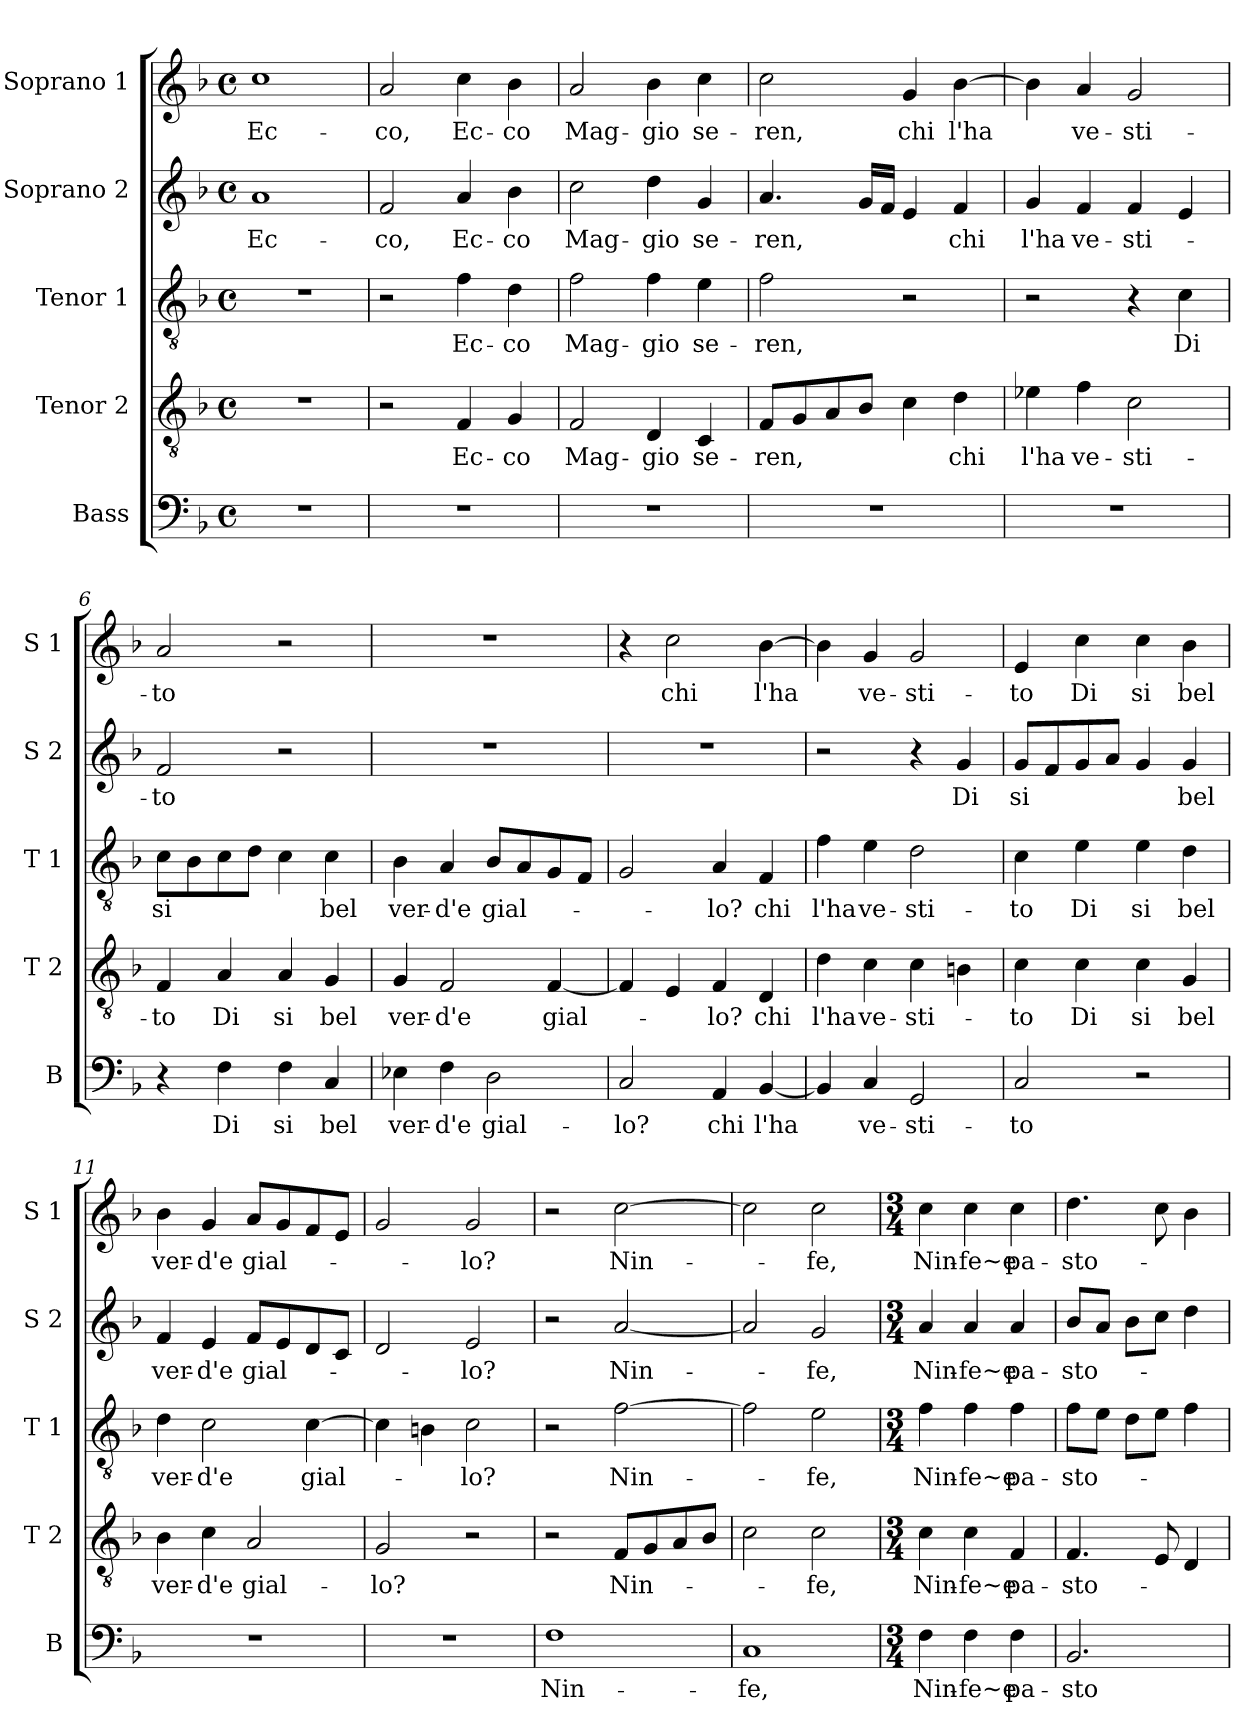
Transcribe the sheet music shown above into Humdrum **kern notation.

**kern	**text	**kern	**text	**kern	**text	**kern	**text	**kern	**text
*part5	*part5	*part4	*part4	*part3	*part3	*part2	*part2	*part1	*part1
*staff5	*staff5	*staff4	*staff4	*staff3	*staff3	*staff2	*staff2	*staff1	*staff1
*I"Bass	*	*I"Tenor 2	*	*I"Tenor 1	*	*I"Soprano 2	*	*I"Soprano 1	*
*I'B	*	*I'T 2	*	*I'T 1	*	*I'S 2	*	*I'S 1	*
*clefF4	*	*clefGv2	*	*clefGv2	*	*clefG2	*	*clefG2	*
*k[b-]	*	*k[b-]	*	*k[b-]	*	*k[b-]	*	*k[b-]	*
*F:	*	*F:	*	*F:	*	*F:	*	*F:	*
*M4/4	*	*M4/4	*	*M4/4	*	*M4/4	*	*M4/4	*
*met(c)	*	*met(c)	*	*met(c)	*	*met(c)	*	*met(c)	*
=1	=1	=1	=1	=1	=1	=1	=1	=1	=1
!	!	!	!	!	!	!	!LO:LY:b	!	!LO:LY:b
1r	.	1r	.	1r	.	1a	Ec-	1cc	Ec-
=2	=2	=2	=2	=2	=2	=2	=2	=2	=2
!	!	!	!	!	!	!	!LO:LY:b	!	!LO:LY:b
1r	.	2r	.	2r	.	2f/	-co,	2a/	-co,
!	!	!	!LO:LY:b	!	!LO:LY:b	!	!LO:LY:b	!	!LO:LY:b
.	.	4F/	Ec-	4f\	Ec-	4a/	Ec-	4cc\	Ec-
!	!	!	!LO:LY:b	!	!LO:LY:b	!	!LO:LY:b	!	!LO:LY:b
.	.	4G/	-co	4d\	-co	4b-\	-co	4b-\	-co
=3	=3	=3	=3	=3	=3	=3	=3	=3	=3
!	!	!	!LO:LY:b	!	!LO:LY:b	!	!LO:LY:b	!	!LO:LY:b
1r	.	2F/	Mag-	2f\	Mag-	2cc\	Mag-	2a/	Mag-
!	!	!	!LO:LY:b	!	!LO:LY:b	!	!LO:LY:b	!	!LO:LY:b
.	.	4D/	-gio	4f\	-gio	4dd\	-gio	4b-\	-gio
!	!	!	!LO:LY:b	!	!LO:LY:b	!	!LO:LY:b	!	!LO:LY:b
.	.	4C/	se-	4e\	se-	4g/	se-	4cc\	se-
=4	=4	=4	=4	=4	=4	=4	=4	=4	=4
!	!	!	!LO:LY:b	!	!LO:LY:b	!	!LO:LY:b	!	!LO:LY:b
1r	.	8F/L	-ren,	2f\	-ren,	4.a/	-ren,	2cc\	-ren,
.	.	8G/	.	.	.	.	.	.	.
.	.	8A/	.	.	.	.	.	.	.
.	.	8B-/J	.	.	.	16g/LL	.	.	.
.	.	.	.	.	.	16f/JJ	.	.	.
!	!	!	!	!	!	!	!	!	!LO:LY:b
.	.	4c\	.	2r	.	4e/	.	4g/	chi
!	!	!	!LO:LY:b	!	!	!	!LO:LY:b	!	!LO:LY:b
.	.	4d\	chi	.	.	4f/	chi	[4b-\	l'ha
=5	=5	=5	=5	=5	=5	=5	=5	=5	=5
!	!	!	!LO:LY:b	!	!	!	!LO:LY:b	!	!
1r	.	4e-X\	l'ha	2r	.	4g/	l'ha	4b-\]	.
!	!	!	!LO:LY:b	!	!	!	!LO:LY:b	!	!LO:LY:b
.	.	4f\	ve-	.	.	4f/	ve-	4a/	ve-
!	!	!	!LO:LY:b	!	!	!	!LO:LY:b	!	!LO:LY:b
.	.	2c\	-sti-	4r	.	4f/	-sti-	2g/	-sti-
!	!	!	!	!	!LO:LY:b	!	!	!	!
.	.	.	.	4c\	Di	4e/	.	.	.
=6	=6	=6	=6	=6	=6	=6	=6	=6	=6
!	!	!	!LO:LY:b	!	!LO:LY:b	!	!LO:LY:b	!	!LO:LY:b
4r	.	4F/	-to	8c\L	si	2f/	-to	2a/	-to
.	.	.	.	8B-\	.	.	.	.	.
!	!LO:LY:b	!	!LO:LY:b	!	!	!	!	!	!
4F\	Di	4A/	Di	8c\	.	.	.	.	.
.	.	.	.	8d\J	.	.	.	.	.
!	!LO:LY:b	!	!LO:LY:b	!	!	!	!	!	!
4F\	si	4A/	si	4c\	.	2r	.	2r	.
!	!LO:LY:b	!	!LO:LY:b	!	!LO:LY:b	!	!	!	!
4C/	bel	4G/	bel	4c\	bel	.	.	.	.
!!LO:LB:g=z
=7	=7	=7	=7	=7	=7	=7	=7	=7	=7
!	!LO:LY:b	!	!LO:LY:b	!	!LO:LY:b	!	!	!	!
4E-X\	ver-	4G/	ver-	4B-\	ver-	1r	.	1r	.
!	!LO:LY:b	!	!LO:LY:b	!	!LO:LY:b	!	!	!	!
4F\	-d'e	2F/	-d'e	4A/	-d'e	.	.	.	.
!	!LO:LY:b	!	!	!	!LO:LY:b	!	!	!	!
2D\	gial-	.	.	8B-/L	gial-	.	.	.	.
.	.	.	.	8A/	.	.	.	.	.
!	!	!	!LO:LY:b	!	!	!	!	!	!
.	.	[4F/	gial-	8G/	.	.	.	.	.
.	.	.	.	8F/J	.	.	.	.	.
=8	=8	=8	=8	=8	=8	=8	=8	=8	=8
!	!LO:LY:b	!	!	!	!	!	!	!	!
2C/	-lo?	4F/]	.	2G/	.	1r	.	4r	.
!	!	!	!	!	!	!	!	!	!LO:LY:b
.	.	4E/	.	.	.	.	.	2cc\	chi
!	!LO:LY:b	!	!LO:LY:b	!	!LO:LY:b	!	!	!	!
4AA/	chi	4F/	-lo?	4A/	-lo?	.	.	.	.
!	!LO:LY:b	!	!LO:LY:b	!	!LO:LY:b	!	!	!	!LO:LY:b
[4BB-/	l'ha	4D/	chi	4F/	chi	.	.	[4b-\	l'ha
=9	=9	=9	=9	=9	=9	=9	=9	=9	=9
!	!	!	!LO:LY:b	!	!LO:LY:b	!	!	!	!
4BB-/]	.	4d\	l'ha	4f\	l'ha	2r	.	4b-\]	.
!	!LO:LY:b	!	!LO:LY:b	!	!LO:LY:b	!	!	!	!LO:LY:b
4C/	ve-	4c\	ve-	4e\	ve-	.	.	4g/	ve-
!	!LO:LY:b	!	!LO:LY:b	!	!LO:LY:b	!	!	!	!LO:LY:b
2GG/	-sti-	4c\	-sti-	2d\	-sti-	4r	.	2g/	-sti-
!	!	!	!	!	!	!	!LO:LY:b	!	!
.	.	4Bn\	.	.	.	4g/	Di	.	.
=10	=10	=10	=10	=10	=10	=10	=10	=10	=10
!	!LO:LY:b	!	!LO:LY:b	!	!LO:LY:b	!	!LO:LY:b	!	!LO:LY:b
2C/	-to	4c\	-to	4c\	-to	8g/L	si	4e/	-to
.	.	.	.	.	.	8f/	.	.	.
!	!	!	!LO:LY:b	!	!LO:LY:b	!	!	!	!LO:LY:b
.	.	4c\	Di	4e\	Di	8g/	.	4cc\	Di
.	.	.	.	.	.	8a/J	.	.	.
!	!	!	!LO:LY:b	!	!LO:LY:b	!	!	!	!LO:LY:b
2r	.	4c\	si	4e\	si	4g/	.	4cc\	si
!	!	!	!LO:LY:b	!	!LO:LY:b	!	!LO:LY:b	!	!LO:LY:b
.	.	4G/	bel	4d\	bel	4g/	bel	4b-\	bel
=11	=11	=11	=11	=11	=11	=11	=11	=11	=11
!	!	!	!LO:LY:b	!	!LO:LY:b	!	!LO:LY:b	!	!LO:LY:b
1r	.	4B-\	ver-	4d\	ver-	4f/	ver-	4b-\	ver-
!	!	!	!LO:LY:b	!	!LO:LY:b	!	!LO:LY:b	!	!LO:LY:b
.	.	4c\	-d'e	2c\	-d'e	4e/	-d'e	4g/	-d'e
!	!	!	!LO:LY:b	!	!	!	!LO:LY:b	!	!LO:LY:b
.	.	2A/	gial-	.	.	8f/L	gial-	8a/L	gial-
.	.	.	.	.	.	8e/	.	8g/	.
!	!	!	!	!	!LO:LY:b	!	!	!	!
.	.	.	.	[4c\	gial-	8d/	.	8f/	.
.	.	.	.	.	.	8c/J	.	8e/J	.
=12	=12	=12	=12	=12	=12	=12	=12	=12	=12
!	!	!	!LO:LY:b	!	!	!	!	!	!
1r	.	2G/	-lo?	4c\]	.	2d/	.	2g/	.
.	.	.	.	4Bn\	.	.	.	.	.
!	!	!	!	!	!LO:LY:b	!	!LO:LY:b	!	!LO:LY:b
.	.	2r	.	2c\	-lo?	2e/	-lo?	2g/	-lo?
!!LO:PB:g=z
=13	=13	=13	=13	=13	=13	=13	=13	=13	=13
!	!LO:LY:b	!	!	!	!	!	!	!	!
1F	Nin-	2r	.	2r	.	2r	.	2r	.
!	!	!	!LO:LY:b	!	!LO:LY:b	!	!LO:LY:b	!	!LO:LY:b
.	.	8F/L	Nin-	[2f\	Nin-	[2a/	Nin-	[2cc\	Nin-
.	.	8G/	.	.	.	.	.	.	.
.	.	8A/	.	.	.	.	.	.	.
.	.	8B-/J	.	.	.	.	.	.	.
=14	=14	=14	=14	=14	=14	=14	=14	=14	=14
!	!LO:LY:b	!	!	!	!	!	!	!	!
1C	-fe,	2c\	.	2f\]	.	2a/]	.	2cc\]	.
!	!	!	!LO:LY:b	!	!LO:LY:b	!	!LO:LY:b	!	!LO:LY:b
.	.	2c\	-fe,	2e\	-fe,	2g/	-fe,	2cc\	-fe,
=15	=15	=15	=15	=15	=15	=15	=15	=15	=15
*M3/4	*	*M3/4	*	*M3/4	*	*M3/4	*	*M3/4	*
!	!LO:LY:b	!	!LO:LY:b	!	!LO:LY:b	!	!LO:LY:b	!	!LO:LY:b
4F\	Nin-	4c\	Nin-	4f\	Nin-	4a/	Nin-	4cc\	Nin-
!	!LO:LY:b	!	!LO:LY:b	!	!LO:LY:b	!	!LO:LY:b	!	!LO:LY:b
4F\	-fe~e	4c\	-fe~e	4f\	-fe~e	4a/	-fe~e	4cc\	-fe~e
!	!LO:LY:b	!	!LO:LY:b	!	!LO:LY:b	!	!LO:LY:b	!	!LO:LY:b
4F\	pa-	4F/	pa-	4f\	pa-	4a/	pa-	4cc\	pa-
=16	=16	=16	=16	=16	=16	=16	=16	=16	=16
!	!LO:LY:b	!	!LO:LY:b	!	!LO:LY:b	!	!LO:LY:b	!	!LO:LY:b
2.BB-/	-sto-	4.F/	-sto-	8f\L	-sto-	8b-/L	-sto-	4.dd\	-sto-
.	.	.	.	8e\J	.	8a/J	.	.	.
.	.	.	.	8d\L	.	8b-\L	.	.	.
.	.	8E/	.	8e\J	.	8cc\J	.	8cc\	.
.	.	4D/	.	4f\	.	4dd\	.	4b-\	.
=	=	=	=	=	=	=	=	=	=
*-	*-	*-	*-	*-	*-	*-	*-	*-	*-
